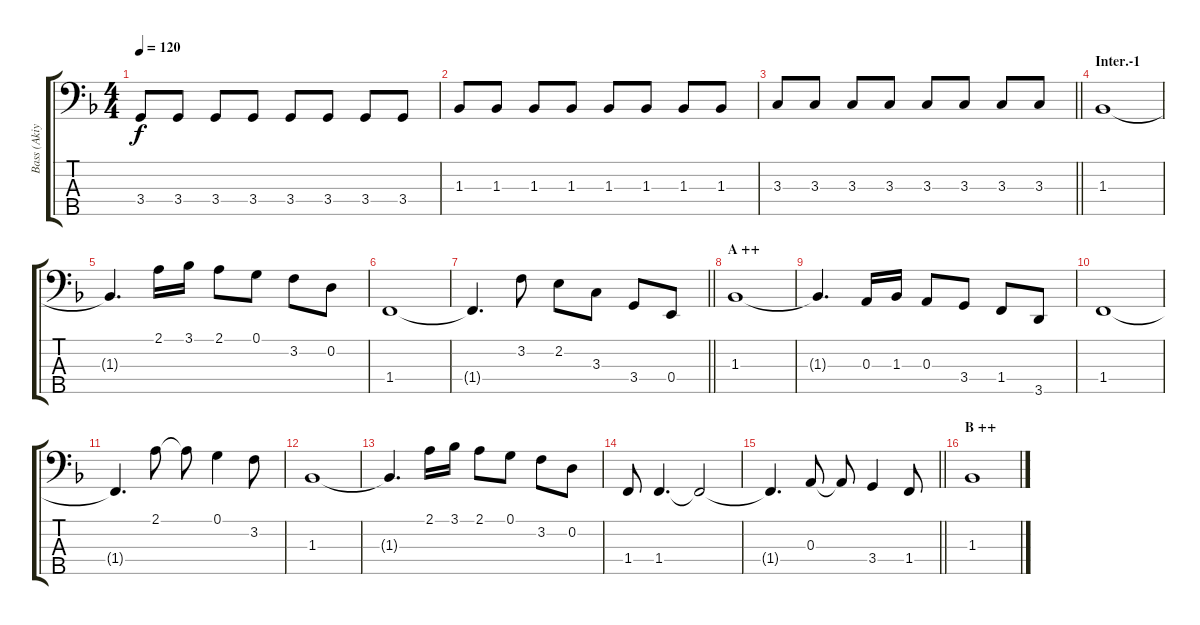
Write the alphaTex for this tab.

\track ("Bass (Akiyama Mio)" "Bass (Akiy") {instrument electricbassfinger}
\staff {score tabs}
\tuning (G2 D2 A1 E1 B0) {hide}
\ts (4 4)
\tempo 120
\clef f4
\ks f
3.4.8{dy f} 3.4.8 3.4.8 3.4.8 3.4.8 3.4.8 3.4.8 3.4.8 |
1.3.8 1.3.8 1.3.8 1.3.8 1.3.8 1.3.8 1.3.8 1.3.8 |
\barLineRight lightlight
3.3.8 3.3.8 3.3.8 3.3.8 3.3.8 3.3.8 3.3.8 3.3.8 |
\section ("" "Inter.-1")
1.3.1 |
1.3{t}.4{d} 2.1.16 3.1.16 2.1.8 0.1.8 3.2.8 0.2.8 |
1.4.1 |
\barLineRight lightlight
1.4{t}.4{d} 3.2.8 2.2.8 3.3.8 3.4.8 0.4.8 |
\section ("" "A ++")
1.3.1 |
1.3{t}.4{d} 0.3.16 1.3.16 0.3.8 3.4.8 1.4.8 3.5.8 |
1.4.1 |
1.4{t}.4{d} 2.1.8 2.1{t}.8 0.1.4 3.2.8 |
1.3.1 |
1.3{t}.4{d} 2.1.16 3.1.16 2.1.8 0.1.8 3.2.8 0.2.8 |
1.4.8 1.4.4{d} 1.4{t}.2 |
\barLineRight lightlight
1.4{t}.4{d} 0.3.8 0.3{t}.8 3.4.4 1.4.8 |
\section ("" "B ++")
1.3.1
